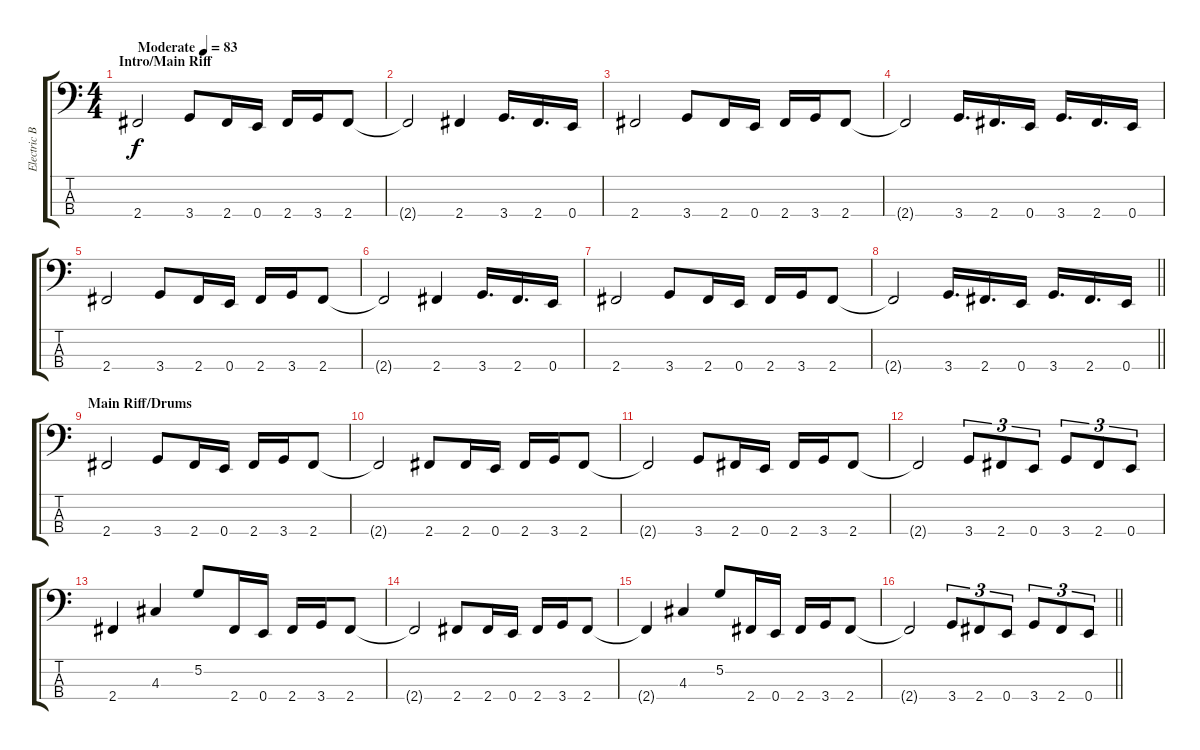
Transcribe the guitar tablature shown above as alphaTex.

\track ("Electric Bass [James LoMenzo]" "Electric B") {instrument electricbassfinger}
\staff {score tabs}
\tuning (G2 D2 A1 E1) {hide}
\ts (4 4)
\section ("" "Intro/Main Riff")
\tempo (83 "Moderate")
\clef f4
\ks c
2.4.2{dy f instrument electricbassfinger} 3.4.8 2.4.16 0.4.16 2.4.16 3.4.16 2.4.8 |
2.4{t}.2 2.4.4 3.4.16{d} 2.4.16{d} 0.4.16 |
2.4.2 3.4.8 2.4.16 0.4.16 2.4.16 3.4.16 2.4.8 |
2.4{t}.2 3.4.16{d} 2.4.16{d} 0.4.16 3.4.16{d} 2.4.16{d} 0.4.16 |
2.4.2 3.4.8 2.4.16 0.4.16 2.4.16 3.4.16 2.4.8 |
2.4{t}.2 2.4.4 3.4.16{d} 2.4.16{d} 0.4.16 |
2.4.2 3.4.8 2.4.16 0.4.16 2.4.16 3.4.16 2.4.8 |
\barLineRight lightlight
2.4{t}.2 3.4.16{d} 2.4.16{d} 0.4.16 3.4.16{d} 2.4.16{d} 0.4.16 |
\section ("" "Main Riff/Drums")
2.4.2 3.4.8 2.4.16 0.4.16 2.4.16 3.4.16 2.4.8 |
2.4{t}.2 2.4.8 2.4.16 0.4.16 2.4.16 3.4.16 2.4.8 |
2.4{t}.2 3.4.8 2.4.16 0.4.16 2.4.16 3.4.16 2.4.8 |
2.4{t}.2 3.4.8{tu (3 2)} 2.4.8{tu (3 2)} 0.4.8{tu (3 2)} 3.4.8{tu (3 2)} 2.4.8{tu (3 2)} 0.4.8{tu (3 2)} |
2.4.4 4.3.4 5.2.8 2.4.16 0.4.16 2.4.16 3.4.16 2.4.8 |
2.4{t}.2 2.4.8 2.4.16 0.4.16 2.4.16 3.4.16 2.4.8 |
2.4{t}.4 4.3.4 5.2.8 2.4.16 0.4.16 2.4.16 3.4.16 2.4.8 |
\barLineRight lightlight
2.4{t}.2 3.4.8{tu (3 2)} 2.4.8{tu (3 2)} 0.4.8{tu (3 2)} 3.4.8{tu (3 2)} 2.4.8{tu (3 2)} 0.4.8{tu (3 2)}
